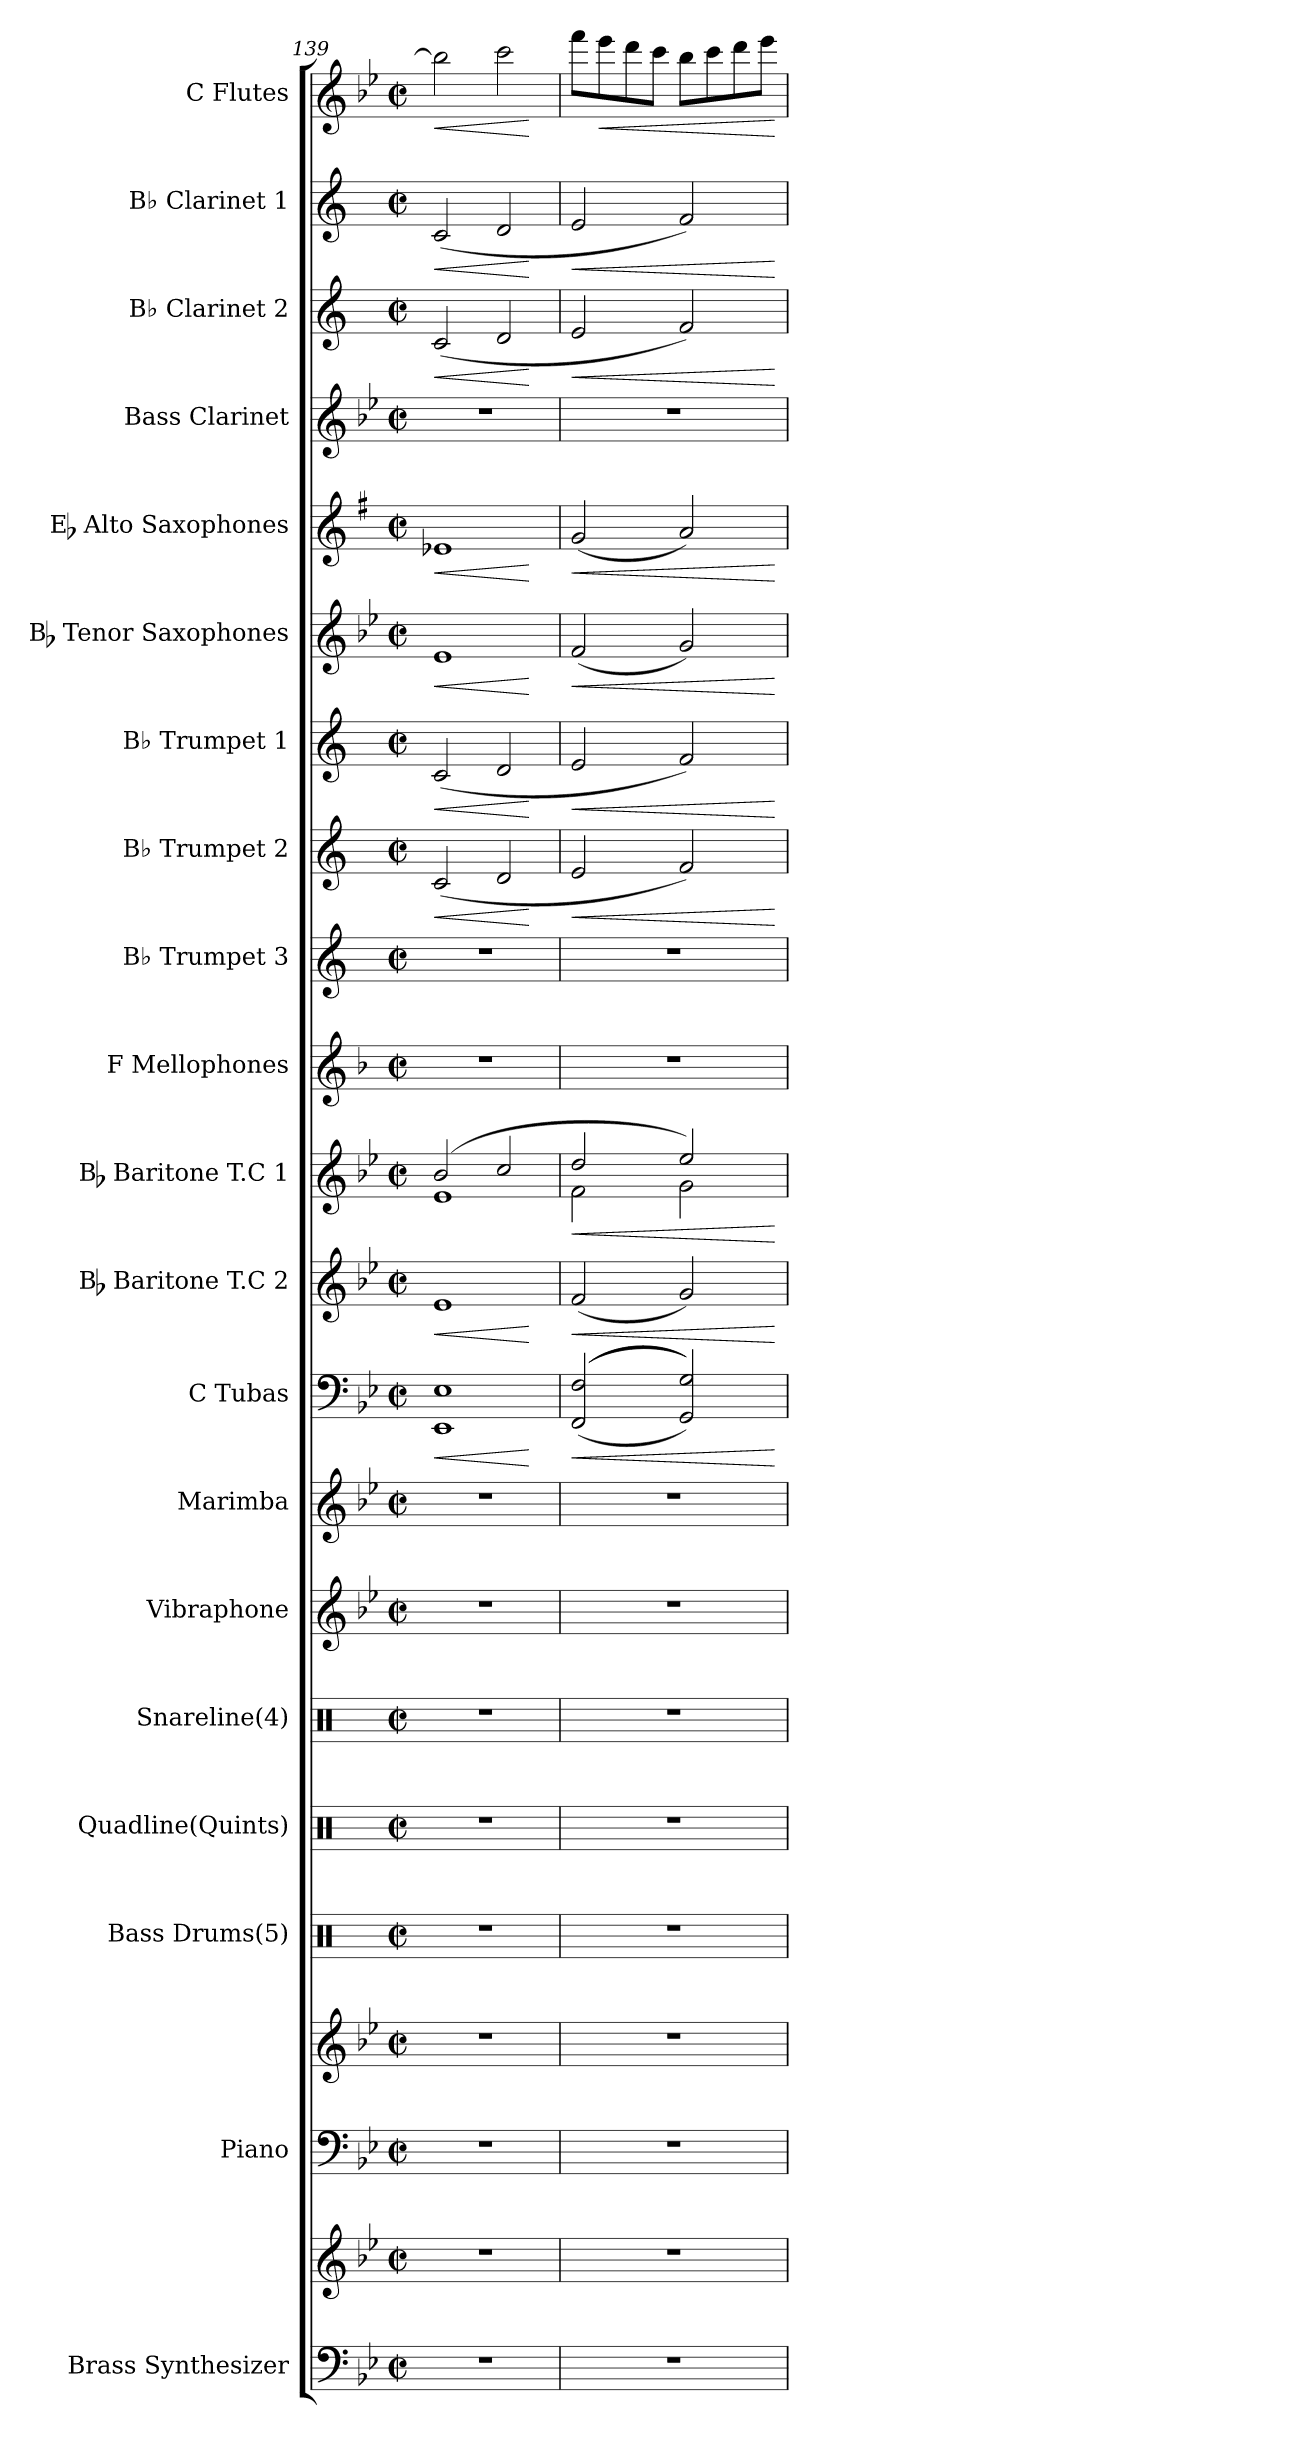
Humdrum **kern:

**kern	**kern	**kern	**kern	**kern	**kern	**kern	**kern	**kern	**kern	**dynam	**kern	**dynam	**kern	**dynam	**kern	**kern	**kern	**dynam	**kern	**dynam	**kern	**dynam	**kern	**dynam	**kern	**kern	**dynam	**kern	**dynam	**kern	**dynam
*part20	*part20	*part19	*part19	*part18	*part17	*part16	*part15	*part14	*part13	*part13	*part12	*part12	*part11	*part11	*part10	*part9	*part8	*part8	*part7	*part7	*part6	*part6	*part5	*part5	*part4	*part3	*part3	*part2	*part2	*part1	*part1
*staff22	*staff21	*staff20	*staff19	*staff18	*staff17	*staff16	*staff15	*staff14	*staff13	*staff13	*staff12	*staff12	*staff11	*staff11	*staff10	*staff9	*staff8	*staff8	*staff7	*staff7	*staff6	*staff6	*staff5	*staff5	*staff4	*staff3	*staff3	*staff2	*staff2	*staff1	*staff1
*I"Brass Synthesizer	*	*I"Piano	*	*I"Bass Drums(5)	*I"Quadline(Quints)	*I"Snareline(4)	*I"Vibraphone	*I"Marimba	*I"C Tubas	*	*I"Bb Baritone T.C 2	*	*I"Bb Baritone T.C 1	*	*I"F Mellophones	*I"B♭ Trumpet 3	*I"B♭ Trumpet 2	*	*I"B♭ Trumpet 1	*	*I"Bb Tenor Saxophones	*	*I"Eb Alto Saxophones	*	*I"Bass Clarinet	*I"B♭ Clarinet 2	*	*I"B♭ Clarinet 1	*	*I"C Flutes	*
*I'Synth.	*	*I'Pno.	*	*I'BD	*	*	*	*I'Marimba	*I'Tubas	*	*I'Baritone T.C 2	*	*I'Baritone T.C 1	*	*I'Mello	*I'B♭ Tpt. 3	*I'B♭ Tpt. 2	*	*I'B♭ Tpt. 1	*	*I'Tenor Saxes	*	*I'Alto Saxes	*	*I'B. Cl.	*I'B♭ Cl. 2	*	*I'B♭ Cl. 1	*	*I'Flutes	*
*clefF4	*clefG2	*clefF4	*clefG2	*clefX	*clefX	*clefX	*clefG2	*clefG2	*clefF4	*	*clefG2	*	*clefG2	*	*clefG2	*clefG2	*clefG2	*	*clefG2	*	*clefG2	*	*clefG2	*	*clefG2	*clefG2	*	*clefG2	*	*clefG2	*
*	*	*	*	*	*	*	*	*	*	*	*ITrd8c14	*	*ITrd8c14	*	*ITrd4c7	*ITrd1c2	*ITrd1c2	*	*ITrd1c2	*	*ITrd8c14	*	*ITrd5c9	*	*ITrd8c14	*ITrd1c2	*	*ITrd1c2	*	*	*
*k[b-e-]	*k[b-e-]	*k[b-e-]	*k[b-e-]	*k[]	*k[]	*k[]	*k[b-e-]	*k[b-e-]	*k[b-e-]	*	*k[b-e-]	*	*k[b-e-]	*	*k[b-e-]	*k[b-e-]	*k[b-e-]	*	*k[b-e-]	*	*k[b-e-]	*	*k[b-e-]	*	*k[b-e-]	*k[b-e-]	*	*k[b-e-]	*	*k[b-e-]	*
*M2/2	*M2/2	*M2/2	*M2/2	*M2/2	*M2/2	*M2/2	*M2/2	*M2/2	*M2/2	*	*M2/2	*	*M2/2	*	*M2/2	*M2/2	*M2/2	*	*M2/2	*	*M2/2	*	*M2/2	*	*M2/2	*M2/2	*	*M2/2	*	*M2/2	*
*met(c|)	*met(c|)	*met(c|)	*met(c|)	*met(c|)	*met(c|)	*met(c|)	*met(c|)	*met(c|)	*met(c|)	*	*met(c|)	*	*met(c|)	*	*met(c|)	*met(c|)	*met(c|)	*	*met(c|)	*	*met(c|)	*	*met(c|)	*	*met(c|)	*met(c|)	*	*met(c|)	*	*met(c|)	*
=139	=139	=139	=139	=139	=139	=139	=139	=139	=139	=139	=139	=139	=139	=139	=139	=139	=139	=139	=139	=139	=139	=139	=139	=139	=139	=139	=139	=139	=139	=139	=139
!	!	!	!	!	!	!	!	!	!	!LO:HP:b	!	!LO:HP:b	!	!	!	!	!	!LO:HP:b	!	!LO:HP:b	!	!LO:HP:b	!	!LO:HP:b	!	!	!LO:HP:b	!	!LO:HP:b	!	!LO:HP:b
*	*	*	*	*	*	*	*	*	*	*	*	*	*^	*	*	*	*	*	*	*	*	*	*	*	*	*	*	*	*	*	*
1r	1r	1r	1r	1r	1r	1r	1r	1r	1EE- 1E-	<	1E-	<	(2B-/	1E-	.	1r	1r	(2B-/	<	(2B-/	<	1E-	<	1G-X	<	1r	(2B-/	<	(2B-/	<	2bb-\]	<
.	.	.	.	.	.	.	.	.	.	.	.	.	2c/	.	.	.	.	2c/	.	2c/	.	.	.	.	.	.	2c/	.	2c/	.	2ccc\	.
*	*	*	*	*	*	*	*	*	*	*	*	*	*v	*v	*	*	*	*	*	*	*	*	*	*	*	*	*	*	*	*	*	*
.	.	.	.	.	.	.	.	.	.	[	.	[	.	.	.	.	.	[	.	[	.	[	.	[	.	.	[	.	[	.	[
=140	=140	=140	=140	=140	=140	=140	=140	=140	=140	=140	=140	=140	=140	=140	=140	=140	=140	=140	=140	=140	=140	=140	=140	=140	=140	=140	=140	=140	=140	=140	=140
!	!	!	!	!	!	!	!	!	!	!LO:HP:b	!	!LO:HP:b	!	!LO:HP:b	!	!	!	!LO:HP:b	!	!LO:HP:b	!	!LO:HP:b	!	!LO:HP:b	!	!	!LO:HP:b	!	!LO:HP:b	!	!
*	*	*	*	*	*	*	*	*	*	*	*	*	*^	*	*	*	*	*	*	*	*	*	*	*	*	*	*	*	*	*	*
1r	1r	1r	1r	1r	1r	1r	1r	1r	(((2FF/ 2F/	<	(2F/	<	2d/	2F\	<	1r	1r	2d/	<	2d/	<	(2F/	<	(2B-/	<	1r	2d/	<	2d/	<	8fff\L	.
!	!	!	!	!	!	!	!	!	!	!	!	!	!	!	!	!	!	!	!	!	!	!	!	!	!	!	!	!	!	!	!	!LO:HP:b
.	.	.	.	.	.	.	.	.	.	.	.	.	.	.	.	.	.	.	.	.	.	.	.	.	.	.	.	.	.	.	8eee-\	<
.	.	.	.	.	.	.	.	.	.	.	.	.	.	.	.	.	.	.	.	.	.	.	.	.	.	.	.	.	.	.	8ddd\	.
.	.	.	.	.	.	.	.	.	.	.	.	.	.	.	.	.	.	.	.	.	.	.	.	.	.	.	.	.	.	.	8ccc\J	.
.	.	.	.	.	.	.	.	.	2GG/ 2G/)))	.	2G/)	.	2e-/)	2G\	.	.	.	2e-/)	.	2e-/)	.	2G/)	.	2c/)	.	.	2e-/)	.	2e-/)	.	8bb-\L	.
.	.	.	.	.	.	.	.	.	.	.	.	.	.	.	.	.	.	.	.	.	.	.	.	.	.	.	.	.	.	.	8ccc\	.
.	.	.	.	.	.	.	.	.	.	.	.	.	.	.	.	.	.	.	.	.	.	.	.	.	.	.	.	.	.	.	8ddd\	.
.	.	.	.	.	.	.	.	.	.	.	.	.	.	.	.	.	.	.	.	.	.	.	.	.	.	.	.	.	.	.	8eee-\J	.
*	*	*	*	*	*	*	*	*	*	*	*	*	*v	*v	*	*	*	*	*	*	*	*	*	*	*	*	*	*	*	*	*	*
.	.	.	.	.	.	.	.	.	.	[	.	[	.	[	.	.	.	[	.	[	.	[	.	[	.	.	[	.	[	.	[
=	=	=	=	=	=	=	=	=	=	=	=	=	=	=	=	=	=	=	=	=	=	=	=	=	=	=	=	=	=	=	=
*-	*-	*-	*-	*-	*-	*-	*-	*-	*-	*-	*-	*-	*-	*-	*-	*-	*-	*-	*-	*-	*-	*-	*-	*-	*-	*-	*-	*-	*-	*-	*-
